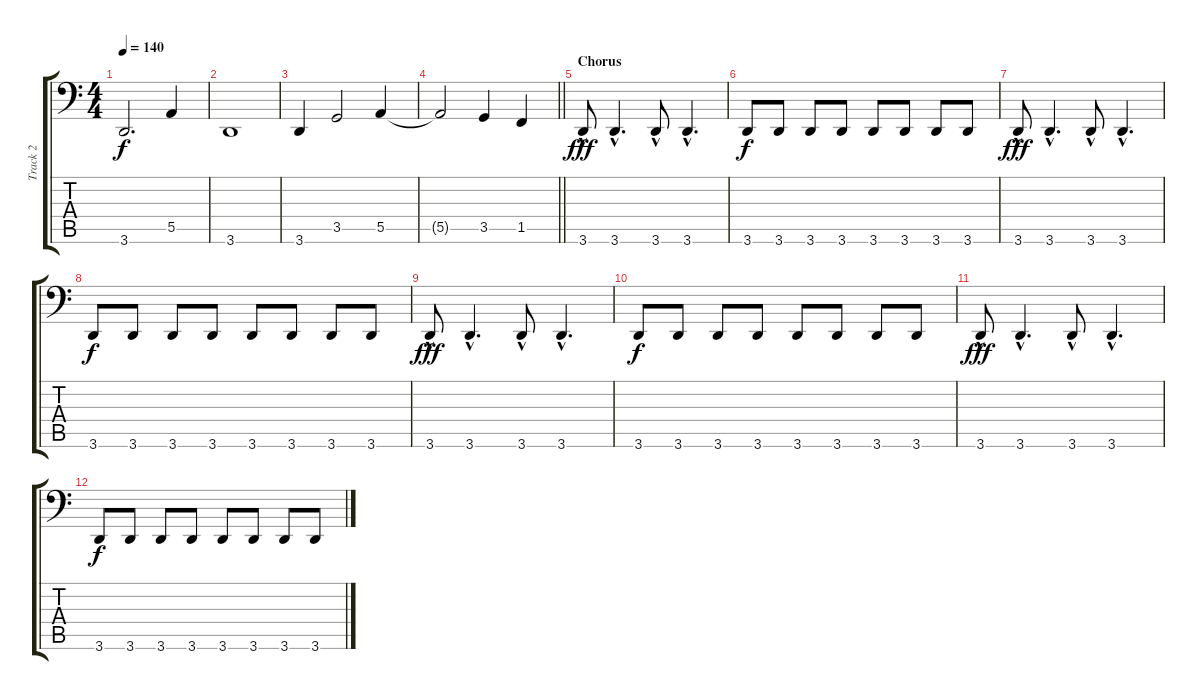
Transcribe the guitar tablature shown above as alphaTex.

\track ("Track 2" "Track 2") {instrument overdrivenguitar}
\staff {score tabs}
\tuning (C3 G2 D2 A1 E1 B0) {hide}
\ts (4 4)
\tempo 140
\clef f4
\ks c
3.6.2{d dy f} 5.5.4 |
3.6.1 |
3.6.4 3.5.2 5.5.4 |
\barLineRight lightlight
5.5{t}.2 3.5.4 1.5.4 |
\section ("" "Chorus")
3.6{hac}.8{dy fff instrument overdrivenguitar} 3.6{hac}.4{d} 3.6{hac}.8 3.6{hac}.4{d} |
3.6.8{dy f} 3.6.8 3.6.8 3.6.8 3.6.8 3.6.8 3.6.8 3.6.8 |
3.6{hac}.8{dy fff} 3.6{hac}.4{d} 3.6{hac}.8 3.6{hac}.4{d} |
3.6.8{dy f} 3.6.8 3.6.8 3.6.8 3.6.8 3.6.8 3.6.8 3.6.8 |
3.6{hac}.8{dy fff} 3.6{hac}.4{d} 3.6{hac}.8 3.6{hac}.4{d} |
3.6.8{dy f} 3.6.8 3.6.8 3.6.8 3.6.8 3.6.8 3.6.8 3.6.8 |
3.6{hac}.8{dy fff} 3.6{hac}.4{d} 3.6{hac}.8 3.6{hac}.4{d} |
3.6.8{dy f} 3.6.8 3.6.8 3.6.8 3.6.8 3.6.8 3.6.8 3.6.8
